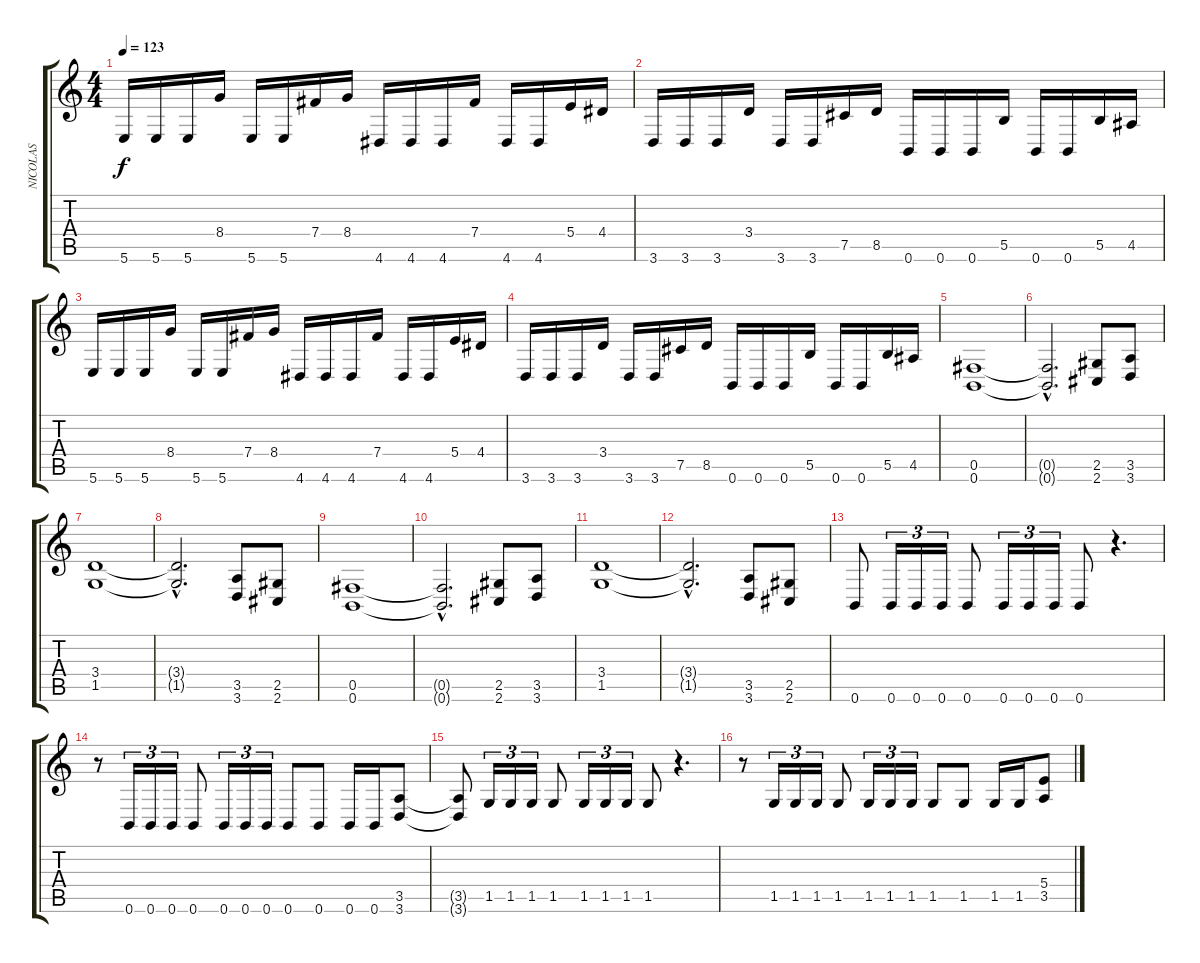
\track ("NICOLAS" "NICOLAS") {instrument overdrivenguitar}
\staff {score tabs}
\tuning (Db4 Ab3 E3 B2 Gb2 B1) {hide}
\ts (4 4)
\tempo 123
\clef g2
\ks c
5.6.16{dy f} 5.6.16 5.6.16 8.4.16 5.6.16 5.6.16 7.4.16 8.4.16 4.6.16 4.6.16 4.6.16 7.4.16 4.6.16 4.6.16 5.4.16 4.4.16 |
3.6.16 3.6.16 3.6.16 3.4.16 3.6.16 3.6.16 7.5.16 8.5.16 0.6.16 0.6.16 0.6.16 5.5.16 0.6.16 0.6.16 5.5.16 4.5.16 |
5.6.16 5.6.16 5.6.16 8.4.16 5.6.16 5.6.16 7.4.16 8.4.16 4.6.16 4.6.16 4.6.16 7.4.16 4.6.16 4.6.16 5.4.16 4.4.16 |
3.6.16 3.6.16 3.6.16 3.4.16 3.6.16 3.6.16 7.5.16 8.5.16 0.6.16 0.6.16 0.6.16 5.5.16 0.6.16 0.6.16 5.5.16 4.5.16 |
(0.5 0.6).1 |
(0.5{hac t} 0.6{hac t}).2{d} (2.5 2.6).8 (3.5 3.6).8 |
(3.4 1.5).1 |
(3.4{hac t} 1.5{hac t}).2{d} (3.5 3.6).8 (2.5 2.6).8 |
(0.5 0.6).1 |
(0.5{hac t} 0.6{hac t}).2{d} (2.5 2.6).8 (3.5 3.6).8 |
(3.4 1.5).1 |
(3.4{hac t} 1.5{hac t}).2{d} (3.5 3.6).8 (2.5 2.6).8 |
0.6.8 0.6.16{tu (3 2)} 0.6.16{tu (3 2)} 0.6.16{tu (3 2)} 0.6.8 0.6.16{tu (3 2)} 0.6.16{tu (3 2)} 0.6.16{tu (3 2)} 0.6.8 r.4{d} |
r.8 0.6.16{tu (3 2)} 0.6.16{tu (3 2)} 0.6.16{tu (3 2)} 0.6.8 0.6.16{tu (3 2)} 0.6.16{tu (3 2)} 0.6.16{tu (3 2)} 0.6.8 0.6.8 0.6.16 0.6.16 (3.5 3.6).8 |
(3.5{t} 3.6{t}).8 1.5.16{tu (3 2)} 1.5.16{tu (3 2)} 1.5.16{tu (3 2)} 1.5.8 1.5.16{tu (3 2)} 1.5.16{tu (3 2)} 1.5.16{tu (3 2)} 1.5.8 r.4{d} |
r.8 1.5.16{tu (3 2)} 1.5.16{tu (3 2)} 1.5.16{tu (3 2)} 1.5.8 1.5.16{tu (3 2)} 1.5.16{tu (3 2)} 1.5.16{tu (3 2)} 1.5.8 1.5.8 1.5.16 1.5.16 (5.4 3.5).8
